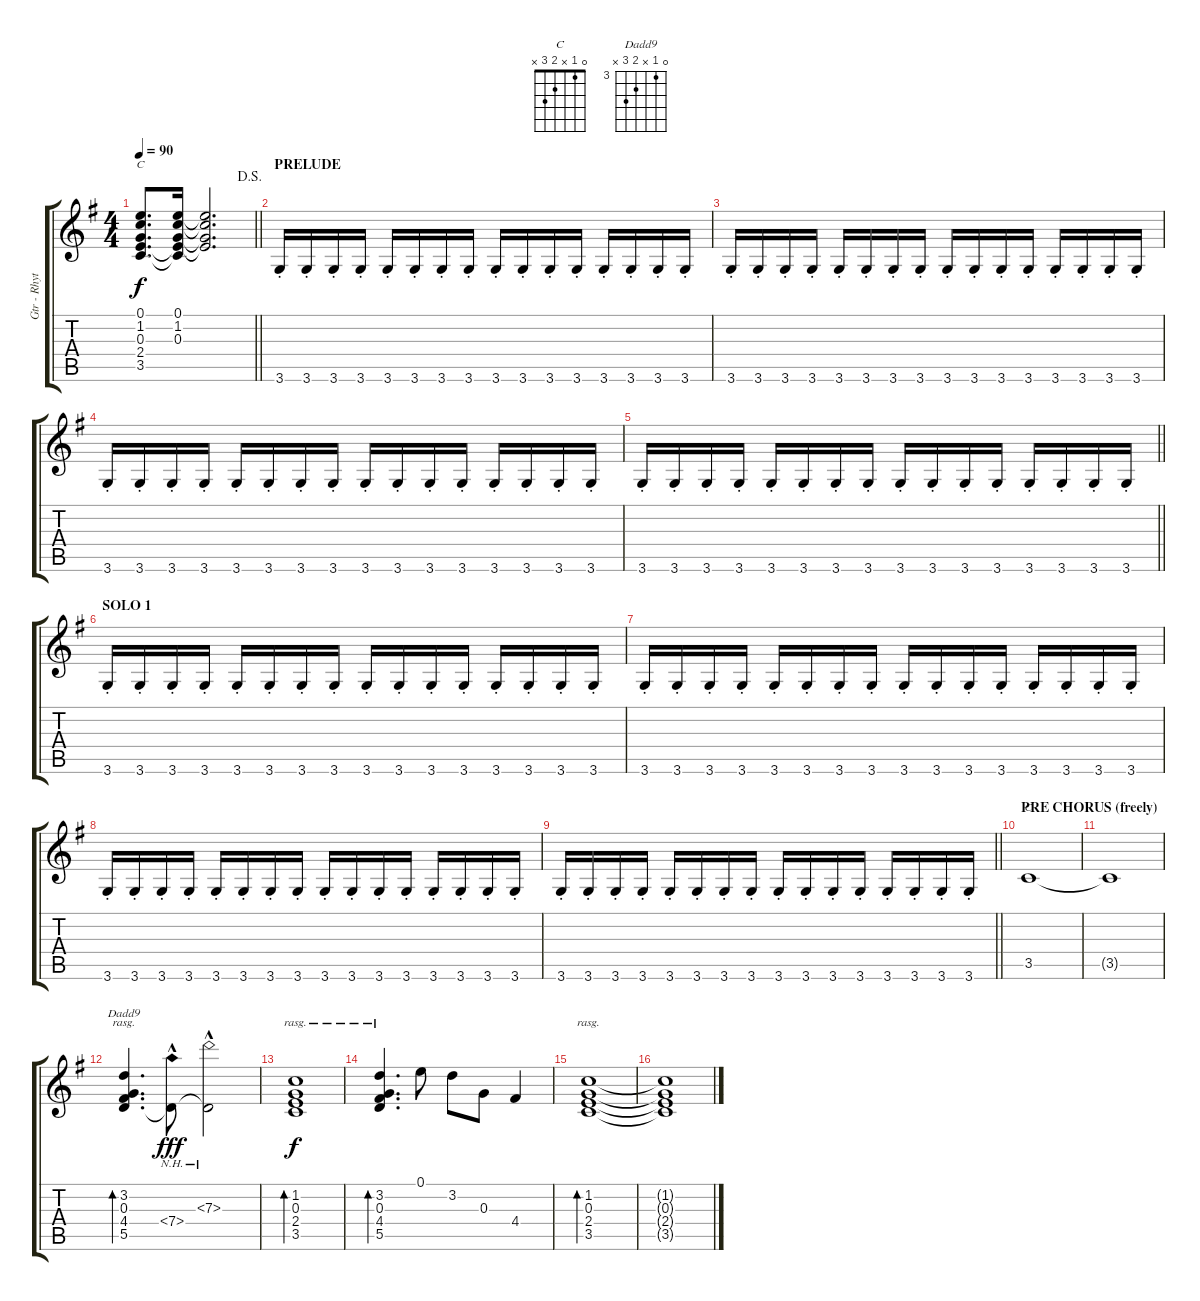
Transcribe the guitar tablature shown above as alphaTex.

\track ("Gtr - Rhythm" "Gtr - Rhyt") {instrument electricguitarclean}
\staff {score tabs}
\tuning (E4 B3 G3 D3 A2 E2) {hide}
\chord ("C" 0 1 0 2 3 x)
\chord ("C" 0 1 x 2 3 x)
\chord ("Dadd9" 0 3 x 4 5 x) {firstfret 3}
\ts (4 4)
\jump dalsegno
\tempo 90
\clef g2
\barLineRight lightlight
\ks g
(0.1 1.2 0.3 2.4 3.5).8{d ch "C" dy f} (0.1 1.2 0.3 2.4{t} 3.5{t}).16 (0.1{t} 1.2{t} 0.3{t} 2.4{t}).2{d} |
\section ("" "PRELUDE")
3.6{st}.16 3.6{st}.16 3.6{st}.16 3.6{st}.16 3.6{st}.16 3.6{st}.16 3.6{st}.16 3.6{st}.16 3.6{st}.16 3.6{st}.16 3.6{st}.16 3.6{st}.16 3.6{st}.16 3.6{st}.16 3.6{st}.16 3.6{st}.16 |
3.6{st}.16 3.6{st}.16 3.6{st}.16 3.6{st}.16 3.6{st}.16 3.6{st}.16 3.6{st}.16 3.6{st}.16 3.6{st}.16 3.6{st}.16 3.6{st}.16 3.6{st}.16 3.6{st}.16 3.6{st}.16 3.6{st}.16 3.6{st}.16 |
3.6{st}.16 3.6{st}.16 3.6{st}.16 3.6{st}.16 3.6{st}.16 3.6{st}.16 3.6{st}.16 3.6{st}.16 3.6{st}.16 3.6{st}.16 3.6{st}.16 3.6{st}.16 3.6{st}.16 3.6{st}.16 3.6{st}.16 3.6{st}.16 |
\barLineRight lightlight
3.6{st}.16 3.6{st}.16 3.6{st}.16 3.6{st}.16 3.6{st}.16 3.6{st}.16 3.6{st}.16 3.6{st}.16 3.6{st}.16 3.6{st}.16 3.6{st}.16 3.6{st}.16 3.6{st}.16 3.6{st}.16 3.6{st}.16 3.6{st}.16 |
\section ("" "SOLO 1")
3.6{st}.16 3.6{st}.16 3.6{st}.16 3.6{st}.16 3.6{st}.16 3.6{st}.16 3.6{st}.16 3.6{st}.16 3.6{st}.16 3.6{st}.16 3.6{st}.16 3.6{st}.16 3.6{st}.16 3.6{st}.16 3.6{st}.16 3.6{st}.16 |
3.6{st}.16 3.6{st}.16 3.6{st}.16 3.6{st}.16 3.6{st}.16 3.6{st}.16 3.6{st}.16 3.6{st}.16 3.6{st}.16 3.6{st}.16 3.6{st}.16 3.6{st}.16 3.6{st}.16 3.6{st}.16 3.6{st}.16 3.6{st}.16 |
3.6{st}.16 3.6{st}.16 3.6{st}.16 3.6{st}.16 3.6{st}.16 3.6{st}.16 3.6{st}.16 3.6{st}.16 3.6{st}.16 3.6{st}.16 3.6{st}.16 3.6{st}.16 3.6{st}.16 3.6{st}.16 3.6{st}.16 3.6{st}.16 |
\barLineRight lightlight
3.6{st}.16 3.6{st}.16 3.6{st}.16 3.6{st}.16 3.6{st}.16 3.6{st}.16 3.6{st}.16 3.6{st}.16 3.6{st}.16 3.6{st}.16 3.6{st}.16 3.6{st}.16 3.6{st}.16 3.6{st}.16 3.6{st}.16 3.6{st}.16 |
\section ("" "PRE CHORUS (freely)")
3.5.1{ch "C"} |
3.5{t}.1 |
(3.2 0.3 4.4 5.5).4{d bd 480 ch "Dadd9" rasg ii} (7.4{nh hac} 5.5{t}).8{dy fff} (7.3{nh hac} 5.5{t}).2 |
(1.2 0.3 2.4 3.5).1{bd 480 rasg ii dy f} |
(3.2 0.3 4.4 5.5).4{d bd 480 rasg ii} 0.1.8 3.2.8 0.3.8 4.4.4 |
(1.2 0.3 2.4 3.5).1{bd 480 rasg ii} |
(1.2{t} 0.3{t} 2.4{t} 3.5{t}).1
